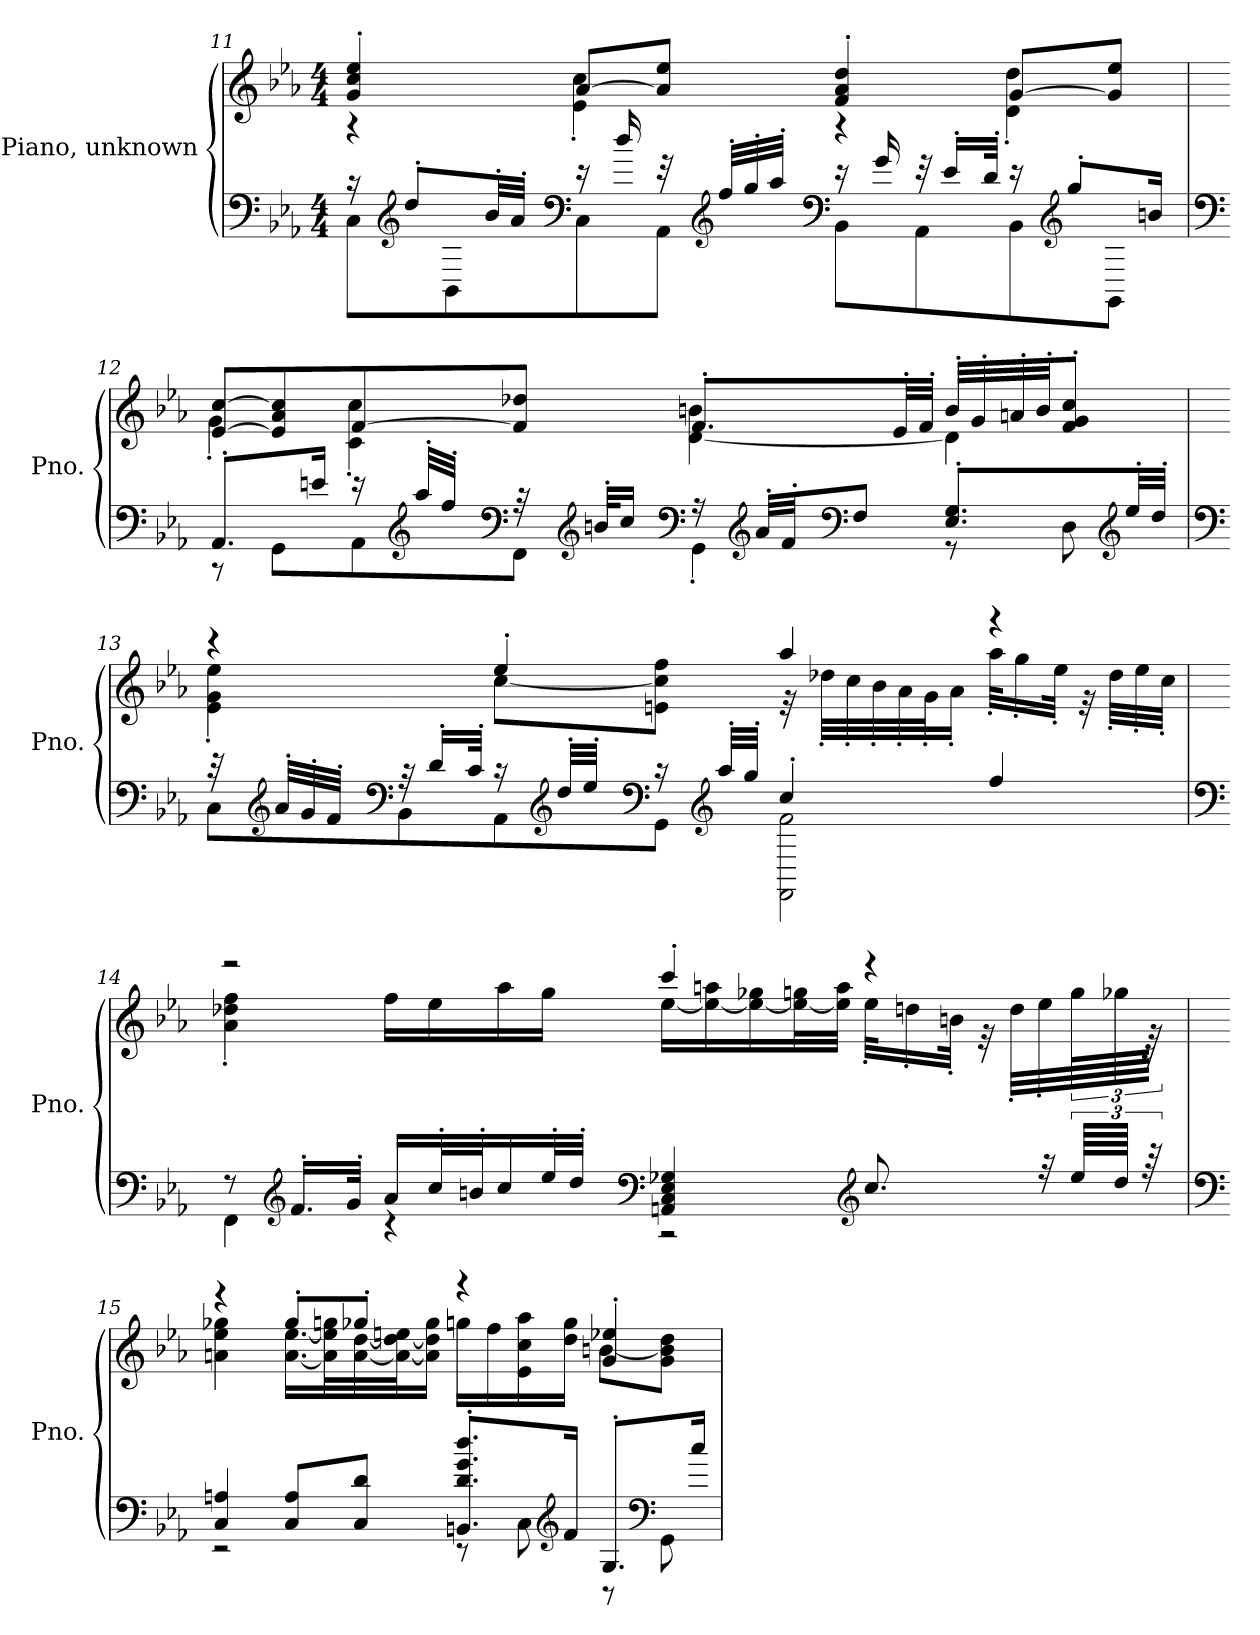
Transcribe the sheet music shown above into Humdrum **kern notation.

**kern	**kern
*part1	*part1
*staff2	*staff1
*I"Piano, unknown	*
*I'Pno.	*
!!LO:LB:g=z
*clefF4	*clefG2
*k[b-e-a-]	*k[b-e-a-]
*M4/4	*M4/4
=11	=11
*^	*^
16r	8C\L	4g/' 4cc/' 4ee-/'	4r
*clefG2	*	*	*
8dd'/L	.	.	.
.	8BB-\	.	.
32b-'/LL	.	.	.
32a-'/JJJ	.	.	.
*clefF4	*	*	*
16r	8C\	[8a-/L	4e-\' 4cc\'
16dd/	.	.	.
32r	8AA-\J	8a-/] 8ee-/J	.
*clefG2	*	*	*
32ff'/LLL	.	.	.
32gg'/	.	.	.
32aa-'/JJJ	.	.	.
*clefF4	*	*	*
16r	8BB-\L	4f/' 4a-/' 4dd/'	4r
16g/	.	.	.
32r	8AA-\	.	.
16e-'/LL	.	.	.
32d'/JJk	.	.	.
16r	8BB-\	[8g/L	4d\' 4dd\'
*clefG2	*	*	*
8gg'/L	.	.	.
.	8GG\J	8g/] 8ee-/J	.
16bn/Jk	.	.	.
!!LO:LB:g=z	!!
=12	=12	=12	=12
*clefF4	*	*	*
8.AA-'/L	8r	[8e-/ [8cc/L	4g'\
.	8GG\L	8e-/] 8a-/ 8cc/]	.
16en/Jk	.	.	.
16r	8AA-\	[8f/	4c\' 4cc\'
*clefG2	*	*	*
32aa-'/LLL	.	.	.
32ff'/JJJ	.	.	.
*clefF4	*	*	*
32r	8FF\J	8f/] 8dd-X/J	.
*clefG2	*	*	*
32bn'/KLL	.	.	.
16cc/JJ	.	.	.
*clefF4	*	*	*
16r	4GG'\	8.f'/L	[4d\ 4bn\
*clefG2	*	*	*
32a-'/LLL	.	.	.
32f'/JJ	.	.	.
*clefF4	*	*	*
8F/J	.	.	.
.	.	32e-'/LL	.
.	.	32f'/JJJ	.
8.E-/' 8.G/'L	8r	32b'/LLL	4d\]
.	.	32g'/	.
.	.	32an'/	.
.	.	32b'/JJ	.
.	8D\	8f/' 8g/' 8cc/'J	.
*clefG2	*	*	*
32ee-'/LL	.	.	.
32dd'/JJJ	.	.	.
!!LO:LB:g=z	!!
=13	=13	=13	=13
*clefF4	*	*	*
32r	8C\L	4r	4e-\' 4g\' 4ee-\'
*clefG2	*	*	*
32a-'/LLL	.	.	.
32g'/	.	.	.
32f'/JJJ	.	.	.
*clefF4	*	*	*
32r	8BB-\	.	.
16d'/LL	.	.	.
32c'/JJk	.	.	.
16r	8AA-\	4ee-'/	[8cc\L
*clefG2	*	*	*
32dd'/LLL	.	.	.
32ee-'/JJJ	.	.	.
*clefF4	*	*	*
16r	8GG\J	.	8en\ 8cc\] 8ff\J
*clefG2	*	*	*
32aa-'/LLL	.	.	.
32gg'/JJJ	.	.	.
4cc'/	2FF\ 2f\	4aa-/	32r
.	.	.	32dd-X'\LLL
.	.	.	32cc'\
.	.	.	32b-'\
.	.	.	32a-'\
.	.	.	32g'\J
.	.	.	16a-'\JJ
4ff/	.	4r	32aa-'\KLL
.	.	.	16gg'\
.	.	.	32ee-'\JJk
.	.	.	32r
.	.	.	32dd-'\LLL
.	.	.	32ee-'\
.	.	.	32cc'\JJJ
!!LO:PB:g=z	!!
=14	=14	=14	=14
*clefF4	*	*	*
8r	4FF\	2r	4a-\' 4dd-X\' 4ff\'
*clefG2	*	*	*
16.f'/LL	.	.	.
32g'/JJk	.	.	.
16a-/LL	4r	.	16ff\LL
32cc'/L	.	.	16ee-\
32bn'/J	.	.	.
16cc/	.	.	16aa-\
32ee-'/L	.	.	16gg\JJ
32dd'/JJJ	.	.	.
*clefF4	*	*	*
4AAn/ 4C/ 4E-/ 4G-X/	2r	4ccc'/	[16ee-\LL
.	.	.	16ee-\_ 16aan\
.	.	.	16ee-\_ 16gg-X\
.	.	.	32ee-\_ 32ggn\L
.	.	.	32ee-\] 32aa\JJJ
*clefG2	*	*	*
8.cc/	.	4r	32ee-'\KLL
.	.	.	16ddn'\
.	.	.	32bn'\JJk
.	.	.	32r
.	.	.	32dd'\LLL
32r	.	.	32ee-'\
96ee-/LLLL	.	.	96gg\L
96dd/JJJJ	.	.	96gg-X\JJJJ
96r	.	.	96r
!!LO:LB:g=z	!!
=15	=15	=15	=15
*clefF4	*	*	*
4C/ 4An/	2r	4r	4an\ 4ee-\ 4gg-X\
8C/ 8A/L	.	8gg-'/L	[16.a\ [16.ee-\LL
.	.	.	32a\] 32ee-\] 32ggn\L
8C/ 8d/J	.	8gg-X'/J	[32a\ [32dd\
.	.	.	32a\_ 32dd\_ 32een\J
.	.	.	16a\] 16dd\] 16gg-\JJ
8.BBn/' 8.d/' 8.g/' 8.dd/'L	8r	4r	16ggn\LL
.	.	.	16ff\
.	8C\	.	16e-\ 16cc\ 16aa-\
*clefG2	*	*	*
16f/Jk	.	.	16dd\ 16gg\JJ
8.G'/L	8r	4g/' 4ee-X/'	[8bn\L
*clefF4	*	*	*
.	8GG\	.	8g\ 8b\] 8dd\J
16cc/Jk	.	.	.
*v	*v	*	*
*	*v	*v
=	=
*-	*-
